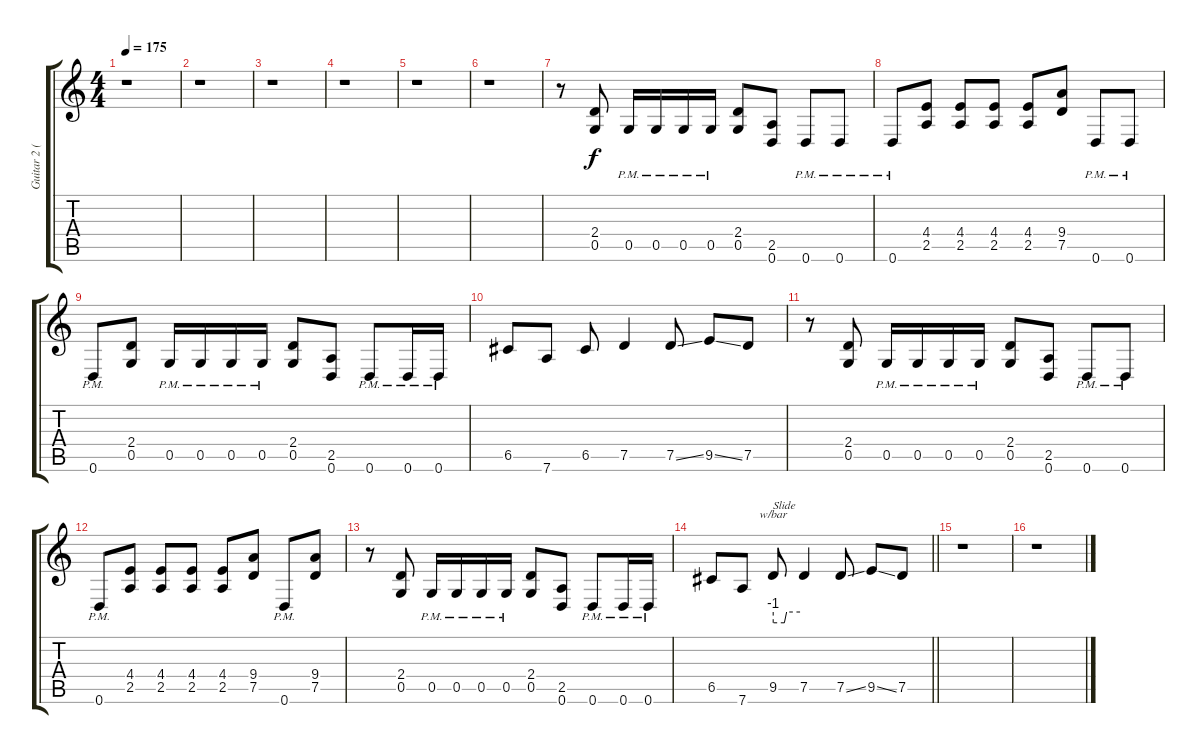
\track ("Guitar 2 (Rhythm)" "Guitar 2 (") {instrument distortionguitar}
\staff {score tabs}
\tuning (D4 A3 F3 C3 G2 D2) {hide}
\ts (4 4)
\tempo 175
\clef g2
\ks c
r.1{dy f} |
r.1 |
r.1 |
r.1 |
r.1 |
r.1 |
r.8 (2.4 0.5).8 0.5{pm}.16 0.5{pm}.16 0.5{pm}.16 0.5{pm}.16 (2.4 0.5).8 (2.5 0.6).8 0.6{pm}.8 0.6{pm}.8 |
0.6{pm}.8 (4.4 2.5).8 (4.4 2.5).8 (4.4 2.5).8 (4.4 2.5).8 (9.4 7.5).8 0.6{pm}.8 0.6{pm}.8 |
0.6{pm}.8 (2.4 0.5).8 0.5{pm}.16 0.5{pm}.16 0.5{pm}.16 0.5{pm}.16 (2.4 0.5).8 (2.5 0.6).8 0.6{pm}.8 0.6{pm}.16 0.6{pm}.16 |
6.5.8 7.6.8 6.5.8 7.5.4 7.5{ss}.8 9.5{ss}.8 7.5.8 |
r.8 (2.4 0.5).8 0.5{pm}.16 0.5{pm}.16 0.5{pm}.16 0.5{pm}.16 (2.4 0.5).8 (2.5 0.6).8 0.6{pm}.8 0.6{pm}.8 |
0.6{pm}.8 (4.4 2.5).8 (4.4 2.5).8 (4.4 2.5).8 (4.4 2.5).8 (9.4 7.5).8 0.6{pm}.8 (9.4 7.5).8 |
r.8 (2.4 0.5).8 0.5{pm}.16 0.5{pm}.16 0.5{pm}.16 0.5{pm}.16 (2.4 0.5).8 (2.5 0.6).8 0.6{pm}.8 0.6{pm}.16 0.6{pm}.16 |
\barLineRight lightlight
6.5.8 7.6.8 9.5.8{tbe (custom default 0 -4 25 -4 30 0 60 0) txt "Slide"} 7.5.4 7.5{ss}.8 9.5{ss}.8 7.5.8 |
r.1 |
r.1
